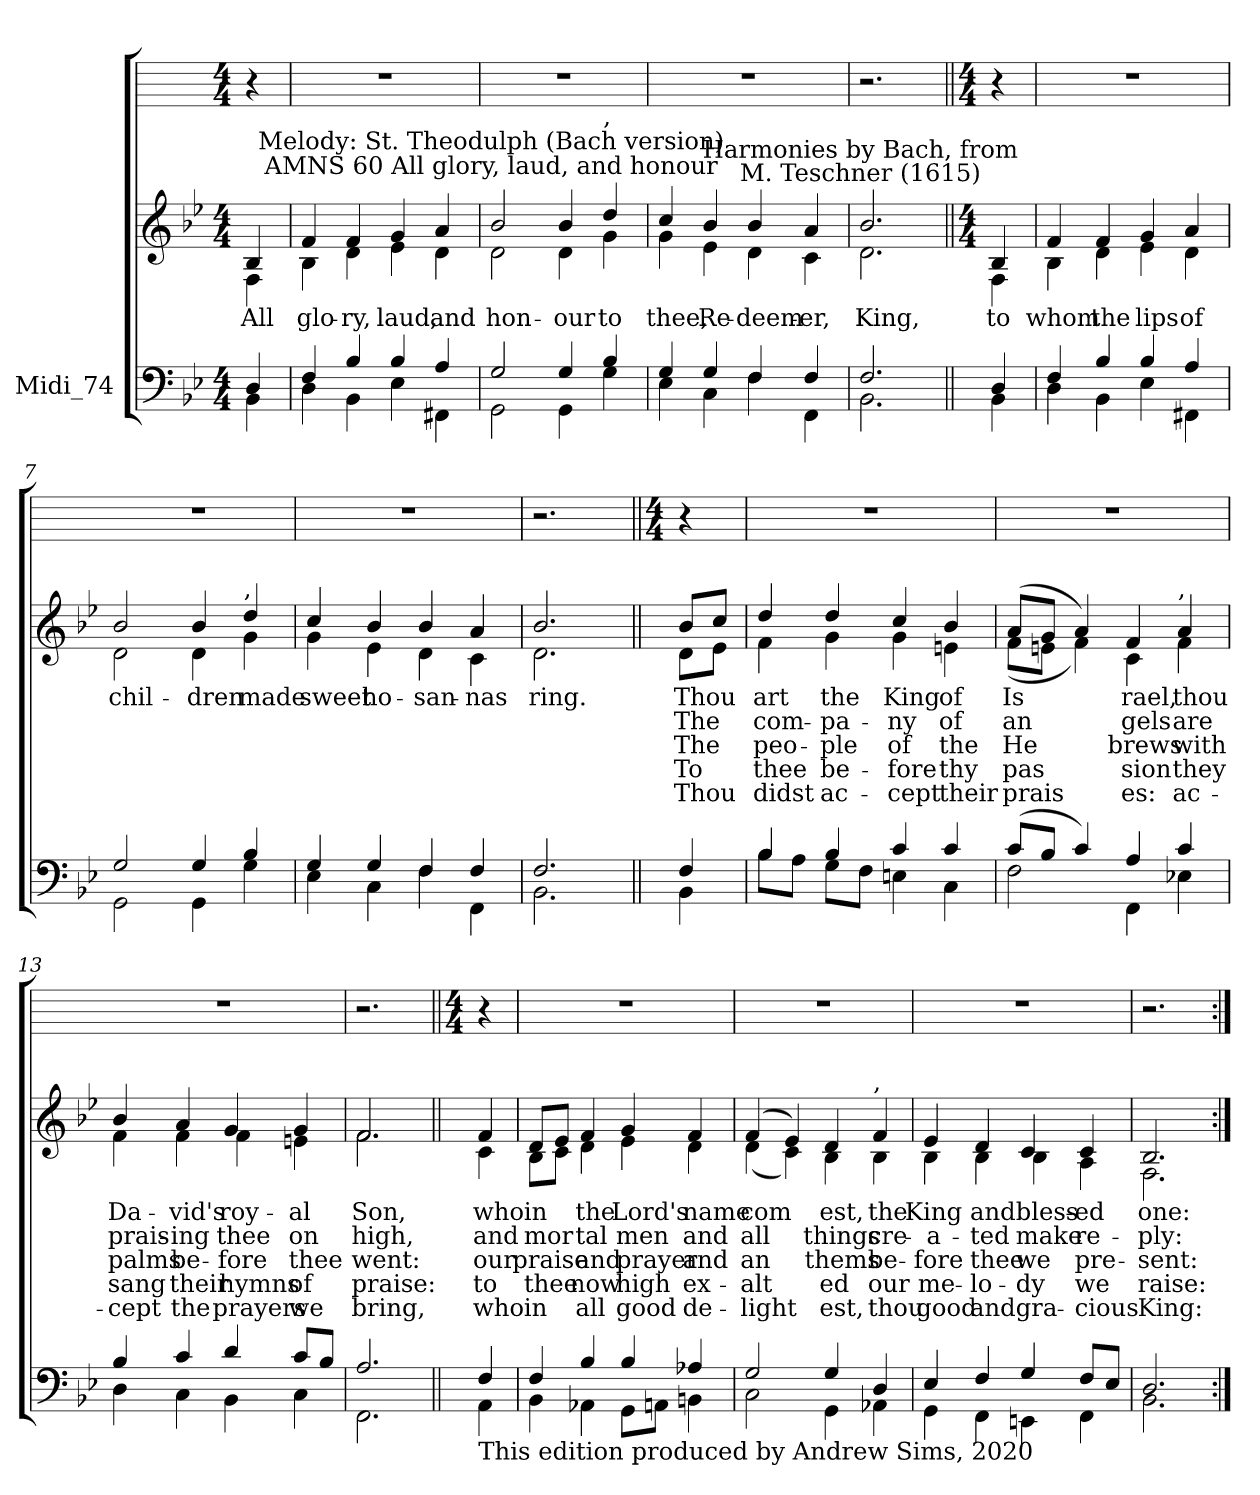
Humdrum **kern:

**kern	**kern	**text	**text	**text	**text	**text	**kern
*part3	*part2	*part2	*part2	*part2	*part2	*part2	*part1
*staff3	*staff2	*staff2	*staff2	*staff2	*staff2	*staff2	*staff1
*I"Midi_74	*	*	*	*	*	*	*
*clefF4	*clefG2	*	*	*	*	*	*
*k[b-e-]	*k[b-e-]	*	*	*	*	*	*
*B-:	*B-:	*	*	*	*	*	*
*M4/4	*M4/4	*	*	*	*	*	*M4/4
=	=	=	=	=	=	=	=
*^	*	*	*	*	*	*	*
!	!	!LO:TX:a:cj:t=Theodulph of Orleans (d. 821),\ntr. J. M. Neale (1818-1866)	!	!	!	!	!	!
!	!	!	!LO:LY:b	!	!	!	!	!
*	*	*^	*	*	*	*	*	*
4D/	4BB-\	4B-/	4F	All	.	.	.	.	4r
=1	=1	=1	=1	=1	=1	=1	=1	=1	=1
!	!	!	!	!LO:LY:b	!	!	!	!	!
4F/	4D\	4f/	4B-\	glo-	.	.	.	.	1r
!	!	!	!	!LO:LY:b	!	!	!	!	!
4B-	4BB-\	4f/	4d\	-ry,	.	.	.	.	.
!	!	!	!	!LO:LY:b	!	!	!	!	!
4B-	4E-\	4g/	4e-\	laud,	.	.	.	.	.
!	!	!	!	!LO:LY:b	!	!	!	!	!
4A/	4FF#X\	4a/	4d\	and	.	.	.	.	.
=2	=2	=2	=2	=2	=2	=2	=2	=2	=2
!	!	!LO:TX:a:cj:t=AMNS 60 All glory, laud, and honour	!	!	!	!	!	!	!
!	!	!LO:TX:a:cj:t=Melody&colon; St. Theodulph (Bach version)	!	!	!	!	!	!	!
!	!	!	!	!LO:LY:b	!	!	!	!	!
2G/	2GG\	2b-/	2d\	hon-	.	.	.	.	1r
!	!	!	!	!LO:LY:b	!	!	!	!	!
4G/	4GG\	4b-/	4d\	-our	.	.	.	.	.
!	!	!LO:TX:a:t=,	!	!	!	!	!	!	!
!	!	!	!	!LO:LY:b	!	!	!	!	!
4B-	4G\	4dd/	4g\	to	.	.	.	.	.
=3	=3	=3	=3	=3	=3	=3	=3	=3	=3
!	!	!	!	!LO:LY:b	!	!	!	!	!
4G/	4E-\	4cc/	4g\	thee,	.	.	.	.	1r
!	!	!	!	!LO:LY:b	!	!	!	!	!
4G/	4C\	4b-/	4e-\	Re-	.	.	.	.	.
!	!	!	!	!LO:LY:b	!	!	!	!	!
4F/	4F\	4b-/	4d\	-deem-	.	.	.	.	.
!	!	!	!	!LO:LY:b	!	!	!	!	!
4F/	4FF\	4a/	4c\	-er,	.	.	.	.	.
=4	=4	=4	=4	=4	=4	=4	=4	=4	=4
!	!	!LO:TX:a:cj:t=Harmonies by Bach, from\nM. Teschner (1615)	!	!	!	!	!	!	!
!	!	!	!	!LO:LY:b	!	!	!	!	!
2.F/	2.BB-\	2.b-/	2.d\	King,	.	.	.	.	2.r
!!LO:LB:g=z
=5||	=5||	=5||	=5||	=5||	=5||	=5||	=5||	=5||	=5||
*	*	*M4/4	*	*	*	*	*	*	*M4/4
!	!	!	!	!LO:LY:b	!	!	!	!	!
4D/	4BB-\	4B-/	4F	to	.	.	.	.	4r
=6	=6	=6	=6	=6	=6	=6	=6	=6	=6
!	!	!	!	!LO:LY:b	!	!	!	!	!
4F/	4D\	4f/	4B-\	whom	.	.	.	.	1r
!	!	!	!	!LO:LY:b	!	!	!	!	!
4B-	4BB-\	4f/	4d\	the	.	.	.	.	.
!	!	!	!	!LO:LY:b	!	!	!	!	!
4B-	4E-\	4g/	4e-\	lips	.	.	.	.	.
!	!	!	!	!LO:LY:b	!	!	!	!	!
4A/	4FF#X\	4a/	4d\	of	.	.	.	.	.
=7	=7	=7	=7	=7	=7	=7	=7	=7	=7
!	!	!	!	!LO:LY:b	!	!	!	!	!
2G/	2GG\	2b-/	2d\	chil-	.	.	.	.	1r
!	!	!	!	!LO:LY:b	!	!	!	!	!
4G/	4GG\	4b-/	4d\	-dren	.	.	.	.	.
!	!	!LO:TX:a:t=,	!	!	!	!	!	!	!
!	!	!	!	!LO:LY:b	!	!	!	!	!
4B-	4G\	4dd/	4g\	made	.	.	.	.	.
=8	=8	=8	=8	=8	=8	=8	=8	=8	=8
!	!	!	!	!LO:LY:b	!	!	!	!	!
4G/	4E-\	4cc/	4g\	sweet	.	.	.	.	1r
!	!	!	!	!LO:LY:b	!	!	!	!	!
4G/	4C\	4b-/	4e-\	ho-	.	.	.	.	.
!	!	!	!	!LO:LY:b	!	!	!	!	!
4F/	4F\	4b-/	4d\	-san-	.	.	.	.	.
!	!	!	!	!LO:LY:b	!	!	!	!	!
4F/	4FF\	4a/	4c\	-nas	.	.	.	.	.
=9	=9	=9	=9	=9	=9	=9	=9	=9	=9
!	!	!	!	!LO:LY:b	!	!	!	!	!
2.F/	2.BB-\	2.b-/	2.d\	ring.	.	.	.	.	2.r
!!LO:LB:g=z
=10||	=10||	=10||	=10||	=10||	=10||	=10||	=10||	=10||	=10||
*	*	*	*	*	*	*	*	*	*M4/4
!	!	!	!	!LO:LY:b	!LO:LY:b	!LO:LY:b	!LO:LY:b	!LO:LY:b	!
4F/	4BB-\	8b-/L	8d\L	Thou	The	The	To	Thou	4r
.	.	8cc/J	8e-\J	.	.	.	.	.	.
=11	=11	=11	=11	=11	=11	=11	=11	=11	=11
!	!	!	!	!LO:LY:b	!LO:LY:b	!LO:LY:b	!LO:LY:b	!LO:LY:b	!
4B-/	8B-\L	4dd/	4f\	art	com-	-peo-	-thee	didst	1r
.	8A\J	.	.	.	.	.	.	.	.
!	!	!	!	!LO:LY:b	!LO:LY:b	!LO:LY:b	!LO:LY:b	!LO:LY:b	!
4B-/	8G\L	4dd/	4g\	the	pa-	-ple	be-	-ac-	.
.	8F\J	.	.	.	.	.	.	.	.
!	!	!	!	!LO:LY:b	!LO:LY:b	!LO:LY:b	!LO:LY:b	!LO:LY:b	!
4c/	4En\	4cc/	4g\	-King	ny	of	fore	cept	.
!	!	!	!	!LO:LY:b	!LO:LY:b	!LO:LY:b	!LO:LY:b	!LO:LY:b	!
4c/	4C\	4b-/	4en\	of	of	the	thy	their	.
=12	=12	=12	=12	=12	=12	=12	=12	=12	=12
!	!	!	!	!LO:LY:b	!LO:LY:b	!LO:LY:b	!LO:LY:b	!LO:LY:b	!
(>8c/L	2F\	(>8a/L	(<8f\L	Is	an	He	pas	prais	1r
8B-/J	.	8g/J	8en\J	.	.	.	.	.	.
4c/)	.	4a/)	4f\)	.	.	.	.	.	.
!	!	!	!	!LO:LY:b	!LO:LY:b	!LO:LY:b	!LO:LY:b	!LO:LY:b	!
4A/	4FF\	4f/	4c\	rael,	gels	brews	sion	es:	.
!	!	!LO:TX:a:t=,	!	!	!	!	!	!	!
!	!	!	!	!LO:LY:b	!LO:LY:b	!LO:LY:b	!LO:LY:b	!LO:LY:b	!
4c/	4E-X\	4a/	4f\	thou	are	with	they	ac-	.
=13	=13	=13	=13	=13	=13	=13	=13	=13	=13
!	!	!	!	!LO:LY:b	!LO:LY:b	!LO:LY:b	!LO:LY:b	!LO:LY:b	!
4B-/	4D\	4b-/	4f\	-Da-	-prais-	-palms	sang	cept	1r
!	!	!	!	!LO:LY:b	!LO:LY:b	!LO:LY:b	!LO:LY:b	!LO:LY:b	!
4c/	4C\	4a/	4f\	vid's	ing	be-	-their	the	.
!	!	!	!	!LO:LY:b	!LO:LY:b	!LO:LY:b	!LO:LY:b	!LO:LY:b	!
4d/	4BB-\	4g/	4f\	roy-	-thee	fore	hymns	prayers	.
!	!	!	!	!LO:LY:b	!LO:LY:b	!LO:LY:b	!LO:LY:b	!LO:LY:b	!
8c/L	4C\	4g/	4en\	al	on	thee	of	we	.
8B-/J	.	.	.	.	.	.	.	.	.
=14	=14	=14	=14	=14	=14	=14	=14	=14	=14
!	!	!	!	!LO:LY:b	!LO:LY:b	!LO:LY:b	!LO:LY:b	!LO:LY:b	!
2.A/	2.FF\	2.f/	2.f\	Son,	high,	went:	praise:	bring,	2.r
!!LO:LB:g=z
=15||	=15||	=15||	=15||	=15||	=15||	=15||	=15||	=15||	=15||
*	*	*	*	*	*	*	*	*	*M4/4
!LO:TX:b:t=This edition produced by Andrew Sims, 2020	!	!	!	!	!	!	!	!	!
!	!	!	!	!LO:LY:b	!LO:LY:b	!LO:LY:b	!LO:LY:b	!LO:LY:b	!
4F/	4AA\	4f/	4c\	who	and	our	to	who	4r
=16	=16	=16	=16	=16	=16	=16	=16	=16	=16
!	!	!	!	!LO:LY:b	!LO:LY:b	!LO:LY:b	!LO:LY:b	!LO:LY:b	!
4F/	4BB-\	8d/L	8B-\L	in	mor	praise	thee	in	1r
.	.	8e-/J	8c\J	.	.	.	.	.	.
!	!	!	!	!LO:LY:b	!LO:LY:b	!LO:LY:b	!LO:LY:b	!LO:LY:b	!
4B-	4AA-X\	4f/	4d\	the	tal	and	now	all	.
!	!	!	!	!LO:LY:b	!LO:LY:b	!LO:LY:b	!LO:LY:b	!LO:LY:b	!
4B-	8GG\L	4g/	4e-\	Lord's	men	prayer	high	good	.
.	8AAn\J	.	.	.	.	.	.	.	.
!	!	!	!	!LO:LY:b	!LO:LY:b	!LO:LY:b	!LO:LY:b	!LO:LY:b	!
4A-X/	4BBn\	4f/	4d\	name	and	and	ex-	-de-	.
=17	=17	=17	=17	=17	=17	=17	=17	=17	=17
!	!	!	!	!LO:LY:b	!LO:LY:b	!LO:LY:b	!LO:LY:b	!LO:LY:b	!
2G/	2C\	(>4f/	(<4d\	-com	all	an	alt	light	1r
.	.	4e-/)	4c\)	.	.	.	.	.	.
!	!	!	!	!LO:LY:b	!LO:LY:b	!LO:LY:b	!LO:LY:b	!LO:LY:b	!
4G/	4GG\	4d/	4B-\	est,	things	thems	ed	est,	.
!	!	!LO:TX:a:t=,	!	!	!	!	!	!	!
!	!	!	!	!LO:LY:b	!LO:LY:b	!LO:LY:b	!LO:LY:b	!LO:LY:b	!
4D/	4AA-X\	4f/	4B-\	the	cre-	-be-	-our	thou	.
=18	=18	=18	=18	=18	=18	=18	=18	=18	=18
!	!	!	!	!LO:LY:b	!LO:LY:b	!LO:LY:b	!LO:LY:b	!LO:LY:b	!
4E-/	4GG\	4e-/	4B-\	King	a-	-fore	me-	-good	1r
!	!	!	!	!LO:LY:b	!LO:LY:b	!LO:LY:b	!LO:LY:b	!LO:LY:b	!
4F/	4FF\	4d/	4B-\	and	ted	thee	lo-	-and	.
!	!	!	!	!LO:LY:b	!LO:LY:b	!LO:LY:b	!LO:LY:b	!LO:LY:b	!
4G/	4EEn\	4c/	4B-\	bless-	-make	we	dy	gra-	.
!	!	!	!	!LO:LY:b	!LO:LY:b	!LO:LY:b	!LO:LY:b	!LO:LY:b	!
8F/L	4FF\	4c/	4A	-ed	re-	-pre-	-we	cious	.
8E-/J	.	.	.	.	.	.	.	.	.
=19	=19	=19	=19	=19	=19	=19	=19	=19	=19
!	!	!	!	!LO:LY:b	!LO:LY:b	!LO:LY:b	!LO:LY:b	!LO:LY:b	!
2.D/	2.BB-\	2.B-/	2.F	one:	ply:	sent:	raise:	King:	2.r
*v	*v	*	*	*	*	*	*	*	*
*	*v	*v	*	*	*	*	*	*
=:|!	=:|!	=:|!	=:|!	=:|!	=:|!	=:|!	=:|!
*-	*-	*-	*-	*-	*-	*-	*-
